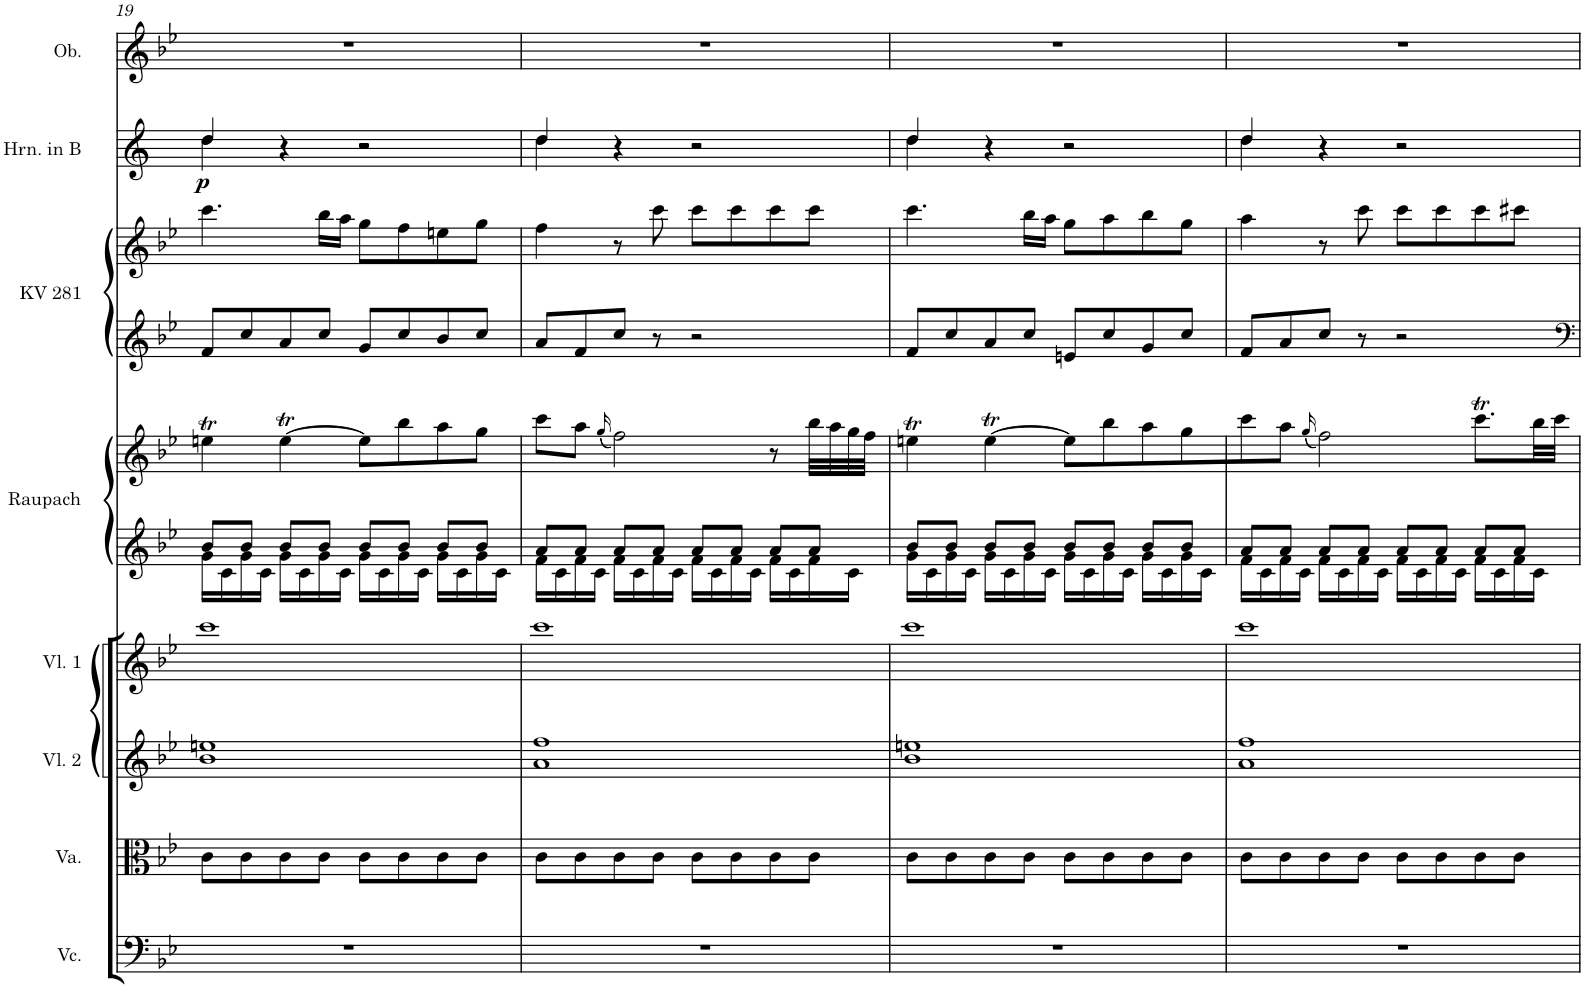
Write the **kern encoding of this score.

**kern	**kern	**kern	**kern	**kern	**kern	**kern	**kern	**kern	**dynam	**kern
*part8	*part7	*part6	*part5	*part4	*part4	*part3	*part3	*part2	*part2	*part1
*staff10	*staff9	*staff8	*staff7	*staff6	*staff5	*staff4	*staff3	*staff2	*staff2	*staff1
*I"Violoncello	*I"Viola	*I"Violine 2	*I"Violine 1	*I"Raupach Op. 1, Nr. 1	*	*I"Mozart KV 281	*	*I"Horn in B	*	*I"Oboe
*I'Vc.	*I'Va.	*I'Vl. 2	*I'Vl. 1	*I'Raupach	*	*I'KV 281	*	*I'Hrn. in B	*	*I'Ob.
!!LO:PB:g=z
*clefF4	*clefC3	*clefG2	*clefG2	*clefG2	*clefG2	*clefG2	*clefG2	*clefG2	*	*clefG2
*	*	*	*	*	*	*	*	*Trd1c2	*	*
*k[b-e-]	*k[b-e-]	*k[b-e-]	*k[b-e-]	*k[b-e-]	*k[b-e-]	*k[b-e-]	*k[b-e-]	*k[]	*	*k[b-e-]
*M4/4	*M4/4	*M4/4	*M4/4	*M4/4	*M4/4	*M4/4	*M4/4	*M4/4	*	*M4/4
*met(c)	*met(c)	*met(c)	*met(c)	*met(c)	*met(c)	*met(c)	*met(c)	*met(c)	*	*met(c)
=19	=19	=19	=19	=19	=19	=19	=19	=19	=19	=19
*	*	*	*	*^	*	*	*	*^	*	*
!	!	!	!	!	!	!	!	!	!	!	!LO:DY:b	!
1r	8c\L	1b- 1een	1ccc	8b-/L	16g\LL	4eent\	8f/L	4.ccc\	4dd/	4dd\	p	1r
.	.	.	.	.	16c\	.	.	.	.	.	.	.
.	8c\	.	.	8b-/J	16g\	.	8cc/	.	.	.	.	.
.	.	.	.	.	16c\JJ	.	.	.	.	.	.	.
.	8c\	.	.	8b-/L	16g\LL	[4eet\	8a/	.	4r	2.ryy	.	.
.	.	.	.	.	16c\	.	.	.	.	.	.	.
.	8c\J	.	.	8b-/J	16g\	.	8cc/J	16bb-\LL	.	.	.	.
.	.	.	.	.	16c\JJ	.	.	16aa\JJ	.	.	.	.
.	8c\L	.	.	8b-/L	16g\LL	8ee\L]	8g/L	8gg\L	2r	.	.	.
.	.	.	.	.	16c\	.	.	.	.	.	.	.
.	8c\	.	.	8b-/J	16g\	8bb-\	8cc/	8ff\	.	.	.	.
.	.	.	.	.	16c\JJ	.	.	.	.	.	.	.
.	8c\	.	.	8b-/L	16g\LL	8aa\	8b-/	8een\	.	.	.	.
.	.	.	.	.	16c\	.	.	.	.	.	.	.
.	8c\J	.	.	8b-/J	16g\	8gg\J	8cc/J	8gg\J	.	.	.	.
.	.	.	.	.	16c\JJ	.	.	.	.	.	.	.
=20	=20	=20	=20	=20	=20	=20	=20	=20	=20	=20	=20	=20
1r	8c\L	1a 1ff	1ccc	8a/L	16f\LL	8ccc\L	8a/L	4ff\	4dd/	4dd\	.	1r
.	.	.	.	.	16c\	.	.	.	.	.	.	.
.	8c\	.	.	8a/J	16f\	8aa\J	8f/	.	.	.	.	.
.	.	.	.	.	16c\JJ	.	.	.	.	.	.	.
.	.	.	.	.	.	(16qgg/	.	.	.	.	.	.
.	8c\	.	.	8a/L	16f\LL	2ff\)	8cc/J	8r	4r	2.ryy	.	.
.	.	.	.	.	16c\	.	.	.	.	.	.	.
.	8c\J	.	.	8a/J	16f\	.	8r	8ccc\	.	.	.	.
.	.	.	.	.	16c\JJ	.	.	.	.	.	.	.
.	8c\L	.	.	8a/L	16f\LL	.	2r	8ccc\L	2r	.	.	.
.	.	.	.	.	16c\	.	.	.	.	.	.	.
.	8c\	.	.	8a/J	16f\	.	.	8ccc\	.	.	.	.
.	.	.	.	.	16c\JJ	.	.	.	.	.	.	.
.	8c\	.	.	8a/L	16f\LL	8r	.	8ccc\	.	.	.	.
.	.	.	.	.	16c\	.	.	.	.	.	.	.
.	8c\J	.	.	8a/J	16f\	32bb-\LLL	.	8ccc\J	.	.	.	.
.	.	.	.	.	.	32aa\	.	.	.	.	.	.
.	.	.	.	.	16c\JJ	32gg\	.	.	.	.	.	.
.	.	.	.	.	.	32ff\JJJ	.	.	.	.	.	.
=21	=21	=21	=21	=21	=21	=21	=21	=21	=21	=21	=21	=21
1r	8c\L	1b- 1een	1ccc	8b-/L	16g\LL	4eent\	8f/L	4.ccc\	4dd/	4dd\	.	1r
.	.	.	.	.	16c\	.	.	.	.	.	.	.
.	8c\	.	.	8b-/J	16g\	.	8cc/	.	.	.	.	.
.	.	.	.	.	16c\JJ	.	.	.	.	.	.	.
.	8c\	.	.	8b-/L	16g\LL	[4eet\	8a/	.	4r	2.ryy	.	.
.	.	.	.	.	16c\	.	.	.	.	.	.	.
.	8c\J	.	.	8b-/J	16g\	.	8cc/J	16bb-\LL	.	.	.	.
.	.	.	.	.	16c\JJ	.	.	16aa\JJ	.	.	.	.
.	8c\L	.	.	8b-/L	16g\LL	8ee\L]	8en/L	8gg\L	2r	.	.	.
.	.	.	.	.	16c\	.	.	.	.	.	.	.
.	8c\	.	.	8b-/J	16g\	8bb-\	8cc/	8aa\	.	.	.	.
.	.	.	.	.	16c\JJ	.	.	.	.	.	.	.
.	8c\	.	.	8b-/L	16g\LL	8aa\	8g/	8bb-\	.	.	.	.
.	.	.	.	.	16c\	.	.	.	.	.	.	.
.	8c\J	.	.	8b-/J	16g\	8gg\	8cc/J	8gg\J	.	.	.	.
.	.	.	.	.	16c\JJ	.	.	.	.	.	.	.
=22	=22	=22	=22	=22	=22	=22	=22	=22	=22	=22	=22	=22
1r	8c\L	1a 1ff	1ccc	8a/L	16f\LL	8ccc\	8f/L	4aa\	4dd/	4dd\	.	1r
.	.	.	.	.	16c\	.	.	.	.	.	.	.
.	8c\	.	.	8a/J	16f\	8aa\J	8a/	.	.	.	.	.
.	.	.	.	.	16c\JJ	.	.	.	.	.	.	.
.	.	.	.	.	.	(16qgg/	.	.	.	.	.	.
.	8c\	.	.	8a/L	16f\LL	2ff\)	8cc/J	8r	4r	2.ryy	.	.
.	.	.	.	.	16c\	.	.	.	.	.	.	.
.	8c\J	.	.	8a/J	16f\	.	8r	8ccc\	.	.	.	.
.	.	.	.	.	16c\JJ	.	.	.	.	.	.	.
.	8c\L	.	.	8a/L	16f\LL	.	2r	8ccc\L	2r	.	.	.
.	.	.	.	.	16c\	.	.	.	.	.	.	.
.	8c\	.	.	8a/J	16f\	.	.	8ccc\	.	.	.	.
.	.	.	.	.	16c\JJ	.	.	.	.	.	.	.
.	8c\	.	.	8a/L	16f\LL	8.cccT\L	.	8ccc\	.	.	.	.
.	.	.	.	.	16c\	.	.	.	.	.	.	.
.	8c\J	.	.	8a/J	16f\	.	.	8ccc#X\J	.	.	.	.
.	.	.	.	.	16c\JJ	32bb-\LL	.	.	.	.	.	.
.	.	.	.	.	.	32ccc\JJJ	.	.	.	.	.	.
*	*	*	*	*v	*v	*	*	*	*v	*v	*	*
=	=	=	=	=	=	=	=	=	=	=
*-	*-	*-	*-	*-	*-	*-	*-	*-	*-	*-
